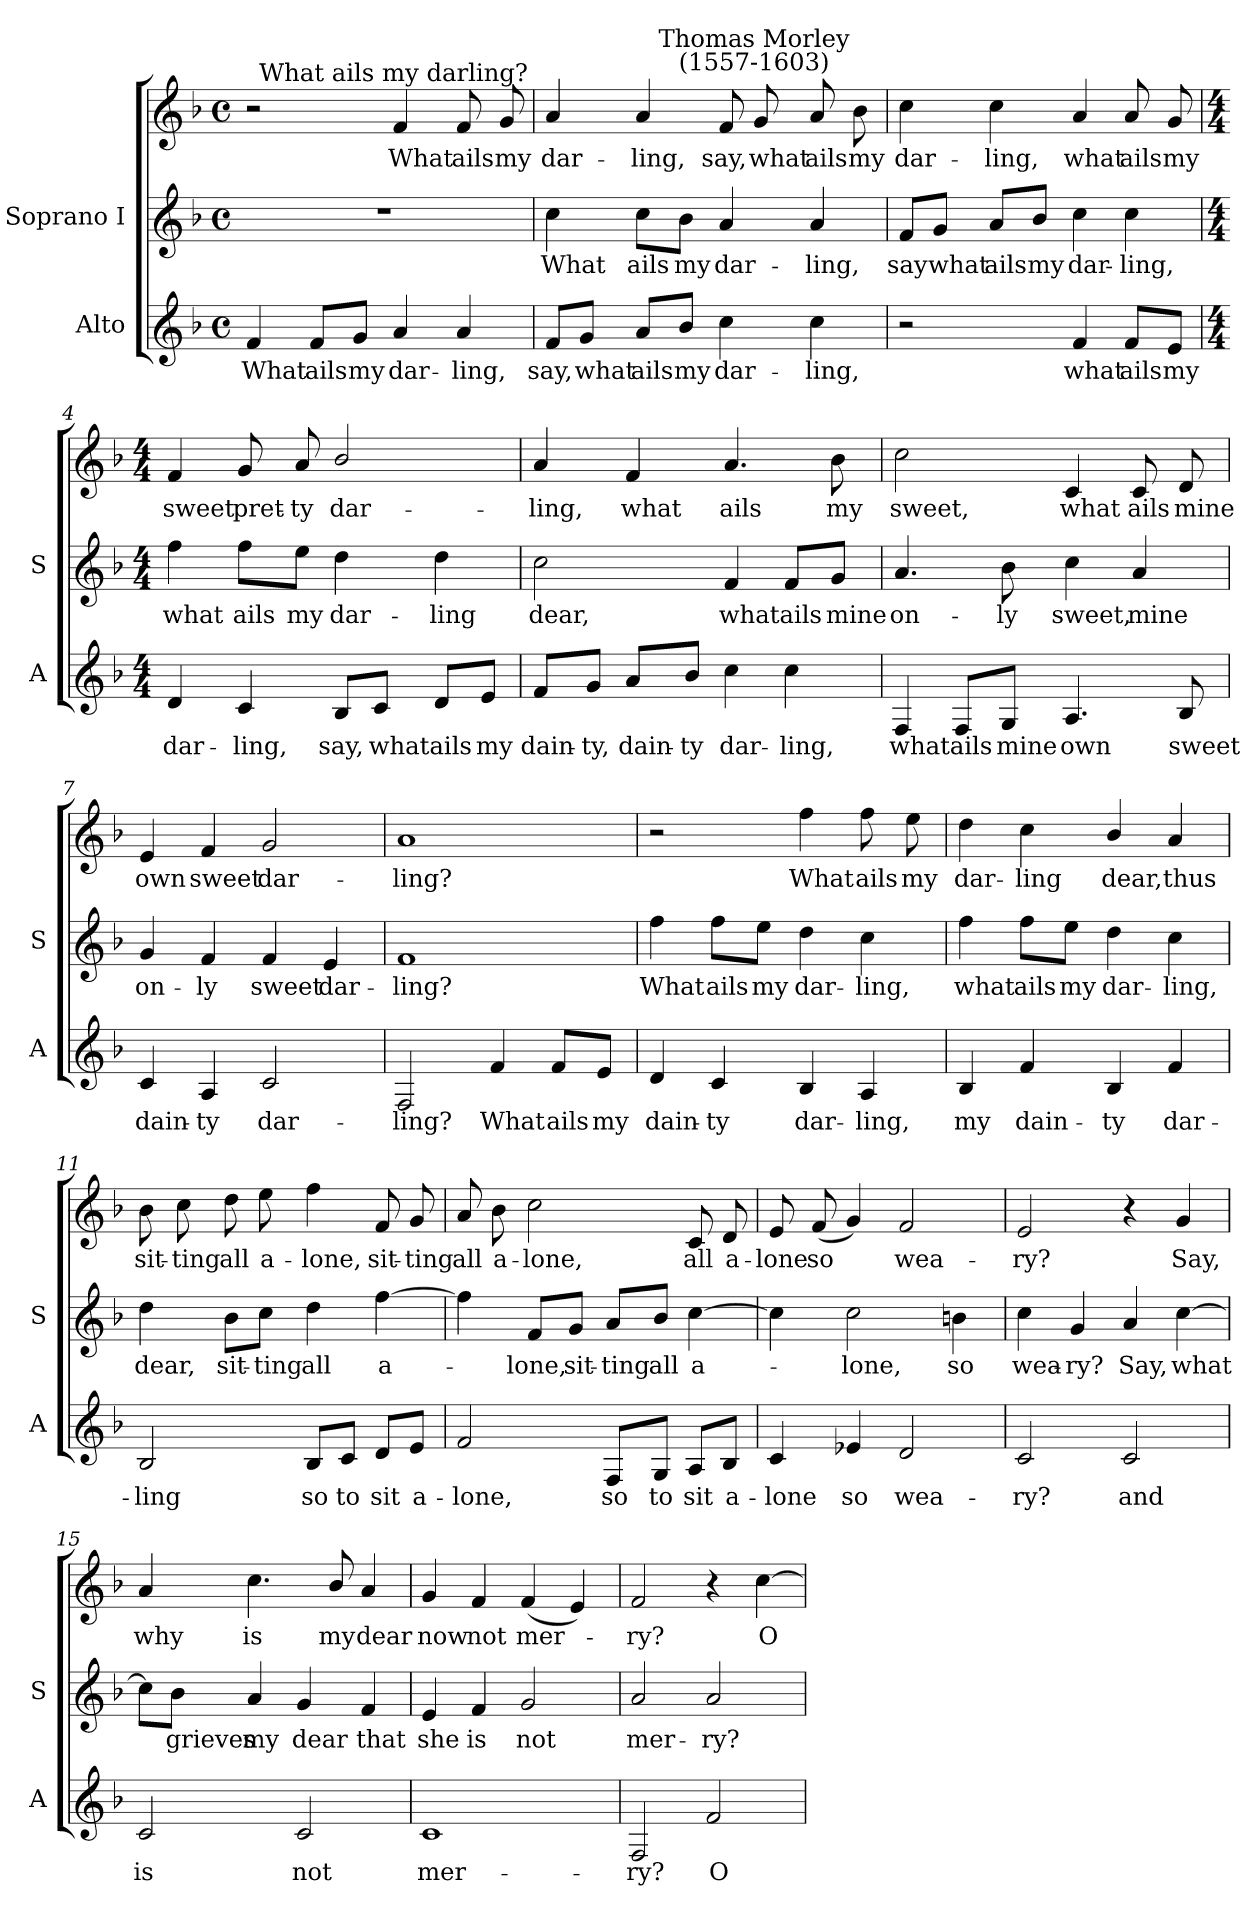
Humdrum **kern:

**kern	**text	**kern	**text	**kern	**text
*part2	*part2	*part1	*part1	*part1	*part1
*staff3	*staff3	*staff2	*staff2	*staff1	*staff1
*I"Alto	*	*I"Soprano I	*	*	*
*I'A	*	*I'S	*	*	*
*clefG2	*	*clefG2	*	*clefG2	*
*k[b-]	*	*k[b-]	*	*k[b-]	*
*F:	*	*F:	*	*F:	*
*M4/4	*	*M4/4	*	*M4/4	*
*met(c)	*	*met(c)	*	*met(c)	*
=1	=1	=1	=1	=1	=1
!	!LO:LY:b	!	!	!	!
4f	What	1r	.	2r	.
!	!LO:LY:b	!	!	!	!
8f/L	ails	.	.	.	.
!	!LO:LY:b	!	!	!	!
8g/J	my	.	.	.	.
!	!	!	!	!LO:TX:a:cj:t=What ails my darling?	!
!	!LO:LY:b	!	!	!	!LO:LY:b
4a	dar-	.	.	4f	What
!	!LO:LY:b	!	!	!	!LO:LY:b
4a	-ling,	.	.	8f	ails
!	!	!	!	!	!LO:LY:b
.	.	.	.	8g	my
=2	=2	=2	=2	=2	=2
!	!LO:LY:b	!	!LO:LY:b	!	!LO:LY:b
8f/L	say,	4cc	What	4a	dar-
!	!LO:LY:b	!	!	!	!
8g/J	what	.	.	.	.
!	!LO:LY:b	!	!LO:LY:b	!	!LO:LY:b
8a/L	ails	8cc\L	ails	4a	-ling,
!	!LO:LY:b	!	!LO:LY:b	!	!
8b-/J	my	8b-\J	my	.	.
!	!LO:LY:b	!	!LO:LY:b	!	!LO:LY:b
4cc	dar-	4a	dar-	8f	say,
!	!	!	!	!LO:TX:a:cj:t=Thomas Morley\n(1557-1603)	!
!	!	!	!	!	!LO:LY:b
.	.	.	.	8g	what
!	!LO:LY:b	!	!LO:LY:b	!	!LO:LY:b
4cc	-ling,	4a	-ling,	8a	ails
!	!	!	!	!	!LO:LY:b
.	.	.	.	8b-	my
=3	=3	=3	=3	=3	=3
!	!	!	!LO:LY:b	!	!LO:LY:b
2r	.	8f/L	say	4cc	dar-
!	!	!	!LO:LY:b	!	!
.	.	8g/J	what	.	.
!	!	!	!LO:LY:b	!	!LO:LY:b
.	.	8a/L	ails	4cc	-ling,
!	!	!	!LO:LY:b	!	!
.	.	8b-/J	my	.	.
!	!LO:LY:b	!	!LO:LY:b	!	!LO:LY:b
4f	what	4cc	dar-	4a	what
!	!LO:LY:b	!	!LO:LY:b	!	!LO:LY:b
8f/L	ails	4cc	-ling,	8a	ails
!	!LO:LY:b	!	!	!	!LO:LY:b
8e/J	my	.	.	8g	my
!!LO:LB:g=z
=4	=4	=4	=4	=4	=4
*M4/4	*	*M4/4	*	*M4/4	*
!	!LO:LY:b	!	!LO:LY:b	!	!LO:LY:b
4d	dar-	4ff	-what	4f	sweet
!	!LO:LY:b	!	!LO:LY:b	!	!LO:LY:b
4c	-ling,	8ff\L	ails	8g	pret-
!	!	!	!LO:LY:b	!	!LO:LY:b
.	.	8ee\J	my	8a	-ty
!	!LO:LY:b	!	!LO:LY:b	!	!LO:LY:b
8B-/L	say,	4dd	dar-	2b-/	dar-
!	!LO:LY:b	!	!	!	!
8c/J	what	.	.	.	.
!	!LO:LY:b	!	!LO:LY:b	!	!
8d/L	ails	4dd	-ling	.	.
!	!LO:LY:b	!	!	!	!
8e/J	my	.	.	.	.
=5	=5	=5	=5	=5	=5
!	!LO:LY:b	!	!LO:LY:b	!	!LO:LY:b
8f/L	dain-	2cc	dear,	4a	ling,
!	!LO:LY:b	!	!	!	!
8g/J	-ty,	.	.	.	.
!	!LO:LY:b	!	!	!	!LO:LY:b
8a/L	dain-	.	.	4f	what
!	!LO:LY:b	!	!	!	!
8b-/J	-ty	.	.	.	.
!	!LO:LY:b	!	!LO:LY:b	!	!LO:LY:b
4cc	dar-	4f	what	4.a	ails
!	!LO:LY:b	!	!LO:LY:b	!	!
4cc	-ling,	8f/L	ails	.	.
!	!	!	!LO:LY:b	!	!LO:LY:b
.	.	8g/J	mine	8b-	my
=6	=6	=6	=6	=6	=6
!	!LO:LY:b	!	!LO:LY:b	!	!LO:LY:b
4F	what	4.a	on-	2cc	sweet,
!	!LO:LY:b	!	!	!	!
8F/L	ails	.	.	.	.
!	!LO:LY:b	!	!LO:LY:b	!	!
8G/J	mine	8b-	-ly	.	.
!	!LO:LY:b	!	!LO:LY:b	!	!LO:LY:b
4.A	own	4cc	sweet,	4c	what
!	!	!	!LO:LY:b	!	!LO:LY:b
.	.	4a	mine	8c	ails
!	!LO:LY:b	!	!	!	!LO:LY:b
8B-	sweet	.	.	8d	mine
!!LO:LB:g=z
=7	=7	=7	=7	=7	=7
!	!LO:LY:b	!	!LO:LY:b	!	!LO:LY:b
4c	dain-	4g	-on-	4e	own
!	!LO:LY:b	!	!LO:LY:b	!	!LO:LY:b
4A	-ty	4f	-ly	4f	sweet
!	!LO:LY:b	!	!LO:LY:b	!	!LO:LY:b
2c	dar-	4f	sweet	2g	dar-
!	!	!	!LO:LY:b	!	!
.	.	4e	dar-	.	.
=8	=8	=8	=8	=8	=8
!	!LO:LY:b	!	!LO:LY:b	!	!LO:LY:b
2F	-ling?	1f	ling?	1a	-ling?
!	!LO:LY:b	!	!	!	!
4f	What	.	.	.	.
!	!LO:LY:b	!	!	!	!
8f/L	ails	.	.	.	.
!	!LO:LY:b	!	!	!	!
8e/J	my	.	.	.	.
=9	=9	=9	=9	=9	=9
!	!LO:LY:b	!	!LO:LY:b	!	!
4d	dain-	4ff	What	2r	.
!	!LO:LY:b	!	!LO:LY:b	!	!
4c	-ty	8ff\L	ails	.	.
!	!	!	!LO:LY:b	!	!
.	.	8ee\J	my	.	.
!	!LO:LY:b	!	!LO:LY:b	!	!LO:LY:b
4B-/	dar-	4dd	dar-	4ff	What
!	!LO:LY:b	!	!LO:LY:b	!	!LO:LY:b
4A	-ling,	4cc	-ling,	8ff	ails
!	!	!	!	!	!LO:LY:b
.	.	.	.	8ee	my
=10	=10	=10	=10	=10	=10
!	!LO:LY:b	!	!LO:LY:b	!	!LO:LY:b
4B-	my	4ff	what	4dd	dar-
!	!LO:LY:b	!	!LO:LY:b	!	!LO:LY:b
4f	dain-	8ff\L	ails	4cc	-ling
!	!	!	!LO:LY:b	!	!
.	.	8ee\J	my	.	.
!	!LO:LY:b	!	!LO:LY:b	!	!LO:LY:b
4B-	-ty	4dd	dar-	4b-/	dear,
!	!LO:LY:b	!	!LO:LY:b	!	!LO:LY:b
4f	dar-	4cc	-ling,	4a	thus
!!LO:LB:g=z
=11	=11	=11	=11	=11	=11
!	!LO:LY:b	!	!LO:LY:b	!	!LO:LY:b
2B-	-ling	4dd	dear,	8b-	sit-
!	!	!	!	!	!LO:LY:b
.	.	.	.	8cc	-ting
!	!	!	!LO:LY:b	!	!LO:LY:b
.	.	8b-\L	sit-	8dd	all
!	!	!	!LO:LY:b	!	!LO:LY:b
.	.	8cc\J	-ting	8ee	a-
!	!LO:LY:b	!	!LO:LY:b	!	!LO:LY:b
8B-/L	so	4dd	all	4ff	-lone,
!	!LO:LY:b	!	!	!	!
8c/J	to	.	.	.	.
!	!LO:LY:b	!	!LO:LY:b	!	!LO:LY:b
8d/L	sit	[4ff	a-	8f	sit-
!	!LO:LY:b	!	!	!	!LO:LY:b
8e/J	a-	.	.	8g	-ting
=12	=12	=12	=12	=12	=12
!	!LO:LY:b	!	!	!	!LO:LY:b
2f	-lone,	4ff]	.	8a	all
!	!	!	!	!	!LO:LY:b
.	.	.	.	8b-	a-
!	!	!	!LO:LY:b	!	!LO:LY:b
.	.	8f/L	-lone,	2cc	-lone,
!	!	!	!LO:LY:b	!	!
.	.	8g/J	sit-	.	.
!	!LO:LY:b	!	!LO:LY:b	!	!
8F/L	so	8a/L	-ting	.	.
!	!LO:LY:b	!	!LO:LY:b	!	!
8G/J	to	8b-/J	all	.	.
!	!LO:LY:b	!	!LO:LY:b	!	!LO:LY:b
8A/L	sit	[4cc	a-	8c	all
!	!LO:LY:b	!	!	!	!LO:LY:b
8B-/J	a-	.	.	8d	a-
=13	=13	=13	=13	=13	=13
!	!LO:LY:b	!	!	!	!LO:LY:b
4c	-lone	4cc]	.	8e	lone
!	!	!	!	!	!LO:LY:b
.	.	.	.	(<8fL	so
!	!LO:LY:b	!	!LO:LY:b	!	!
4e-X	so	2cc	-lone,	4g)	.
!	!LO:LY:b	!	!	!	!LO:LY:b
2d	wea-	.	.	2f	wea-
!	!	!	!LO:LY:b	!	!
.	.	4bn	so	.	.
=14	=14	=14	=14	=14	=14
!	!LO:LY:b	!	!LO:LY:b	!	!LO:LY:b
2c	-ry?	4cc	wea-	2e	ry?
!	!	!	!LO:LY:b	!	!
.	.	4g	-ry?	.	.
!	!LO:LY:b	!	!LO:LY:b	!	!
2c	and	4a	Say,	4r	.
!	!	!	!LO:LY:b	!	!LO:LY:b
.	.	[4cc	what	4g	Say,
!!LO:LB:g=z
=15	=15	=15	=15	=15	=15
!	!LO:LY:b	!	!	!	!LO:LY:b
2c	is	8cc\L]	.	4a	why
!	!	!	!LO:LY:b	!	!
.	.	8b-\J	grieves	.	.
!	!	!	!LO:LY:b	!	!LO:LY:b
.	.	4a	my	4.cc	is
!	!LO:LY:b	!	!LO:LY:b	!	!
2c	not	4g	dear	.	.
!	!	!	!	!	!LO:LY:b
.	.	.	.	8b-/	my
!	!	!	!LO:LY:b	!	!LO:LY:b
.	.	4f	that	4a	dear
=16	=16	=16	=16	=16	=16
!	!LO:LY:b	!	!LO:LY:b	!	!LO:LY:b
1c	mer-	4e	she	4g	now
!	!	!	!LO:LY:b	!	!LO:LY:b
.	.	4f	is	4f	not
!	!	!	!LO:LY:b	!	!LO:LY:b
.	.	2g	not	(<4f	mer-
.	.	.	.	4e)	.
=17	=17	=17	=17	=17	=17
!	!LO:LY:b	!	!LO:LY:b	!	!LO:LY:b
2F	-ry?	2a	mer-	2f	ry?
!	!LO:LY:b	!	!LO:LY:b	!	!
2f	O	2a	-ry?	4r	.
!	!	!	!	!	!LO:LY:b
.	.	.	.	[4cc	O
=	=	=	=	=	=
*-	*-	*-	*-	*-	*-
